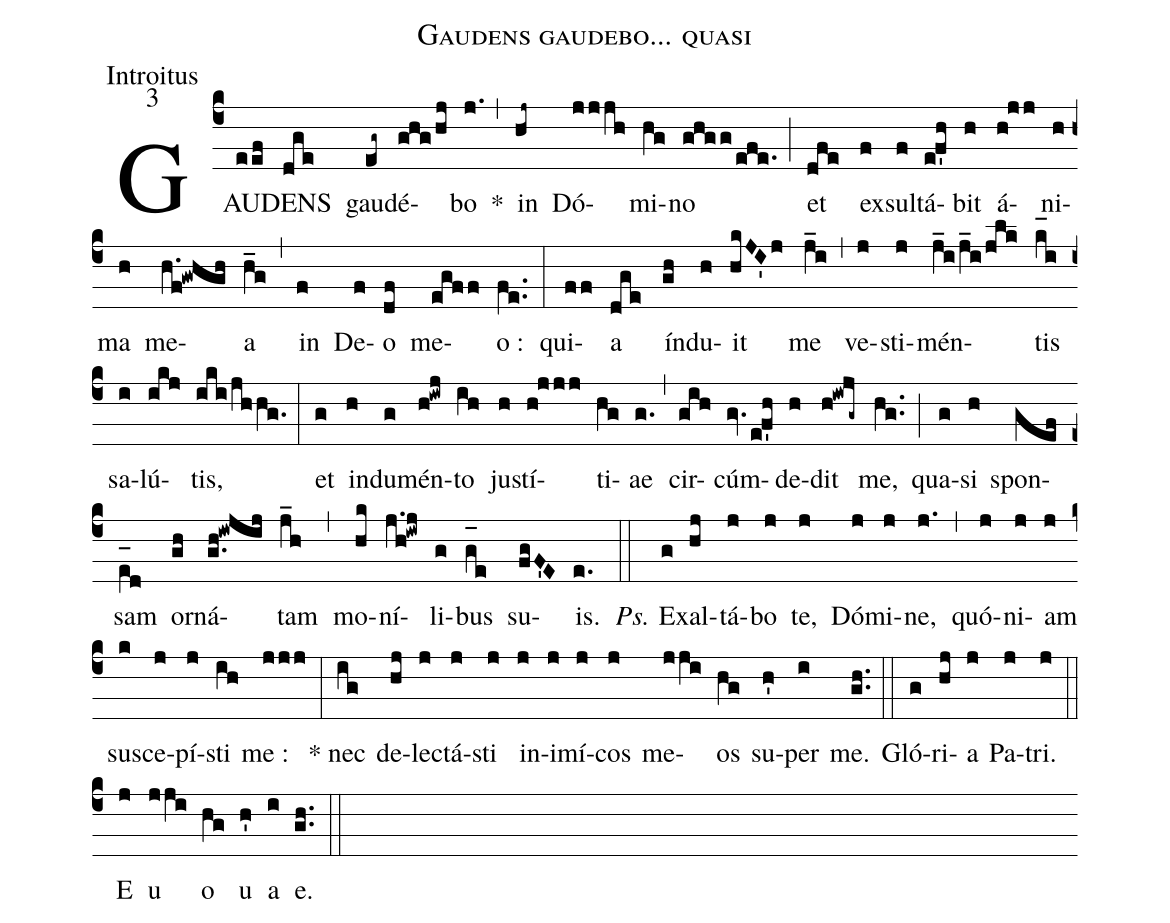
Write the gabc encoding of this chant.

name:Gaudens gaudebo... quasi;
office-part:Introitus;
mode:3;
%%
(c4) GAU(eef)DENS(dge) gau(eg~)dé(ghg/hj)bo(j.) *(,) in(hj~) Dó(jjjh)mi(hg)no(ghgg/efe.) (;) et(dfe) ex(f)sul(f)tá(ef'h)bit(h) á(h!jj)ni(h)ma(h) me(h.f!gwhgh)a(h_g) (,) in(f) De(f)o(df) me(egff)o :(fe..) (:) qui(ff)a(dge) ín(gh)du(h)it(hkJI'j) me(j_i) (,) ve(j)sti(j)mén(j_i/j_i/jlk)tis(k_[hl:1]i) sa(i)lú(ikj)tis,(iki/jhhg.) (:) et(g) in(h)du(g)mén(h!iwj)to(ih) ju(h)stí(h!jjj)ti(hg)ae(g.) (,) cir(gih)cúm(gv.ef'h)de(h)dit(h!iwjg~) me,(hg..) (;) qua(g)si(h) spon(gef)sam(e_[oh:h][ll:1]d) or(gh)ná(g.h!iwjij)tam(j_h) (,) mo(hk)ní(j.h!iwj)li(g)bus(g_[oh:h]e) su(fgF'E)is.(e.) (::) <i>Ps.</i> Ex(g)al(hj)tá(j)bo(j) te,(j) Dó(j)mi(j)ne,(j.) (,) quó(j)ni(j)am(j) sus(k)ce(j)pí(j)sti(ih) me :(jjj) (:) * nec(ig) de(hj)le(j)ctá(j)sti(j) in(j)i(j)mí(j)cos(j) me(jji)os(hg) su(h')per(i) me.(gh..) (::) Gló(g)ri(hj)a(j) Pa(j)tri.(j) (::) <eu>E(j) u(jji) o(hg) u(h') a(i) e.</eu>(gh..) (::)
